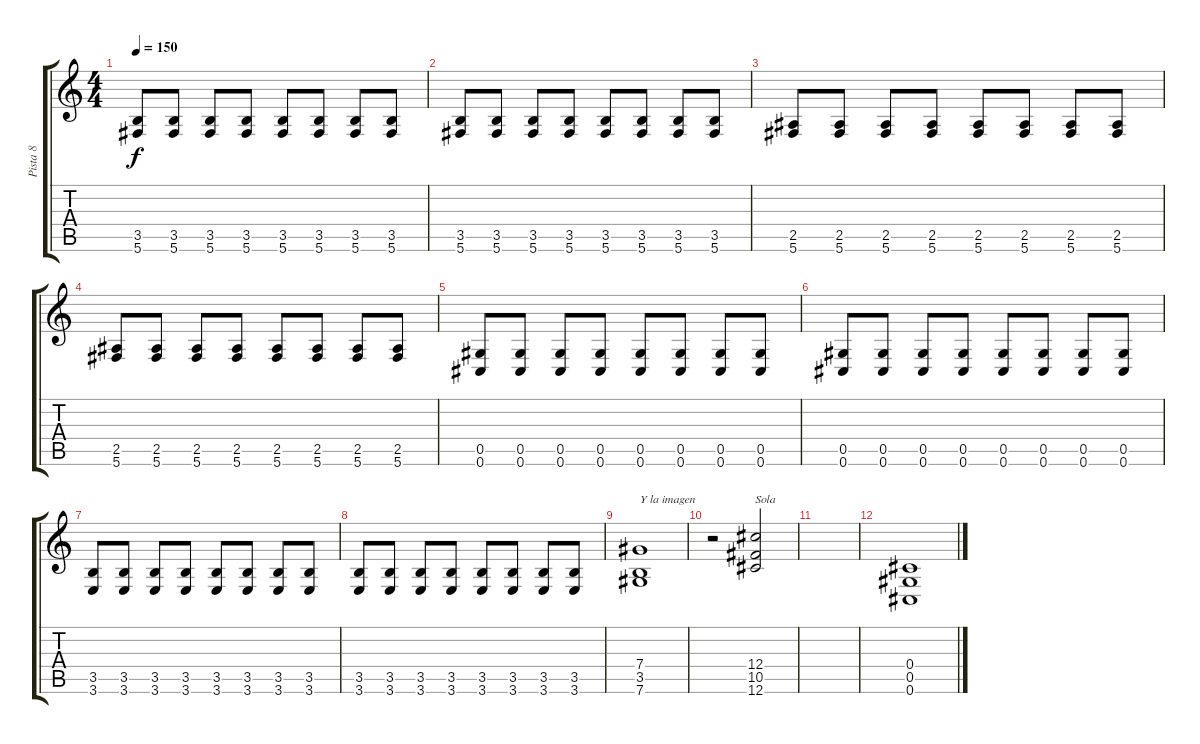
\track ("Pista 8" "Pista 8") {instrument distortionguitar}
\staff {score tabs}
\tuning (Eb4 Bb3 Gb3 Db3 Ab2 Db2) {hide}
\ts (4 4)
\tempo 150
\clef g2
\ks c
(3.5 5.6).8{dy f} (3.5 5.6).8 (3.5 5.6).8 (3.5 5.6).8 (3.5 5.6).8 (3.5 5.6).8 (3.5 5.6).8 (3.5 5.6).8 |
(3.5 5.6).8 (3.5 5.6).8 (3.5 5.6).8 (3.5 5.6).8 (3.5 5.6).8 (3.5 5.6).8 (3.5 5.6).8 (3.5 5.6).8 |
(2.5 5.6).8 (2.5 5.6).8 (2.5 5.6).8 (2.5 5.6).8 (2.5 5.6).8 (2.5 5.6).8 (2.5 5.6).8 (2.5 5.6).8 |
(2.5 5.6).8 (2.5 5.6).8 (2.5 5.6).8 (2.5 5.6).8 (2.5 5.6).8 (2.5 5.6).8 (2.5 5.6).8 (2.5 5.6).8 |
(0.5 0.6).8 (0.5 0.6).8 (0.5 0.6).8 (0.5 0.6).8 (0.5 0.6).8 (0.5 0.6).8 (0.5 0.6).8 (0.5 0.6).8 |
(0.5 0.6).8 (0.5 0.6).8 (0.5 0.6).8 (0.5 0.6).8 (0.5 0.6).8 (0.5 0.6).8 (0.5 0.6).8 (0.5 0.6).8 |
(3.5 3.6).8 (3.5 3.6).8 (3.5 3.6).8 (3.5 3.6).8 (3.5 3.6).8 (3.5 3.6).8 (3.5 3.6).8 (3.5 3.6).8 |
(3.5 3.6).8 (3.5 3.6).8 (3.5 3.6).8 (3.5 3.6).8 (3.5 3.6).8 (3.5 3.6).8 (3.5 3.6).8 (3.5 3.6).8 |
(7.4 3.5 7.6).1{txt "Y la imagen"} |
r.2 (12.4 10.5 12.6).2{txt "Sola"} |
|
(0.4 0.5 0.6).1
